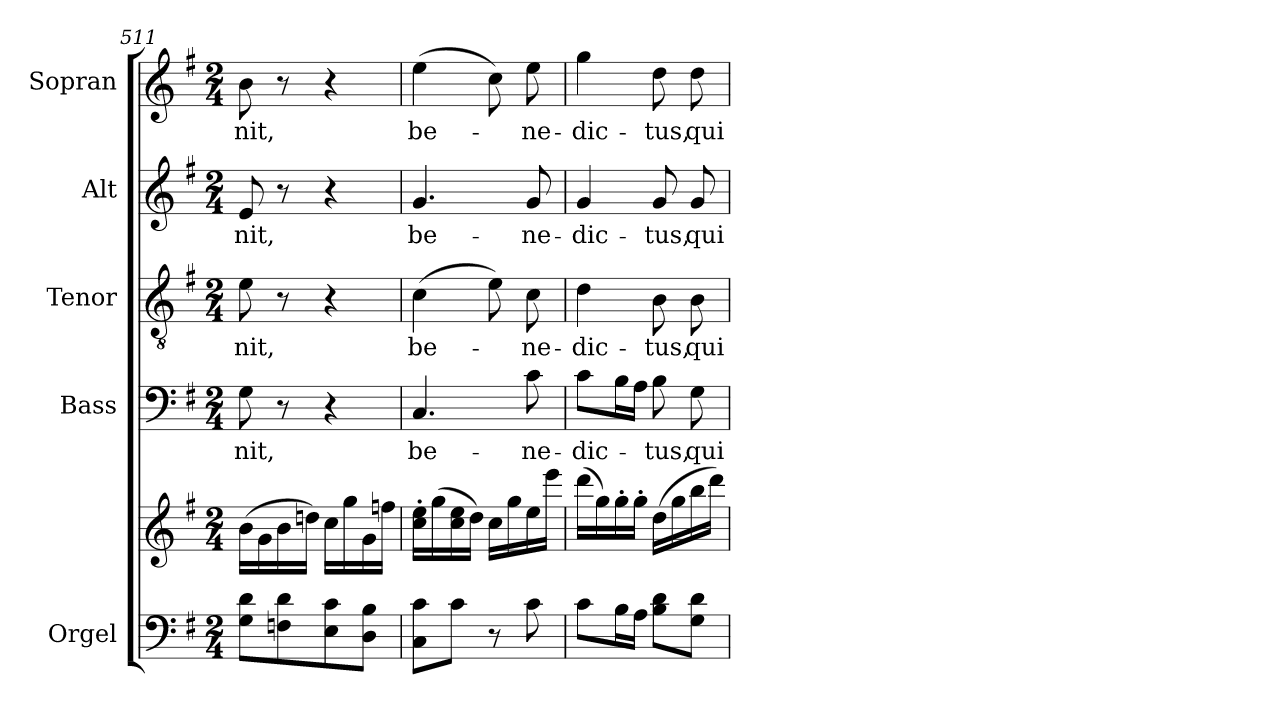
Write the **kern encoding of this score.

**kern	**kern	**kern	**text	**kern	**text	**kern	**text	**kern	**text
*part5	*part5	*part4	*part4	*part3	*part3	*part2	*part2	*part1	*part1
*staff6	*staff5	*staff4	*staff4	*staff3	*staff3	*staff2	*staff2	*staff1	*staff1
*I"Orgel	*	*I"Bass	*	*I"Tenor	*	*I"Alt	*	*I"Sopran	*
*I'Org.	*	*I'B.	*	*I'T.	*	*I'A.	*	*I'S.	*
*clefF4	*clefG2	*clefF4	*	*clefGv2	*	*clefG2	*	*clefG2	*
*k[f#]	*k[f#]	*k[f#]	*	*k[f#]	*	*k[f#]	*	*k[f#]	*
*G:	*G:	*G:	*	*G:	*	*G:	*	*G:	*
*M2/4	*M2/4	*M2/4	*	*M2/4	*	*M2/4	*	*M2/4	*
=511	=511	=511	=511	=511	=511	=511	=511	=511	=511
!	!	!	!LO:LY:b	!	!LO:LY:b	!	!LO:LY:b	!	!LO:LY:b
8G\ 8d\L	(>16b\LL	8G\	-nit,	8e\	-nit,	8e/	-nit,	8b\	-nit,
.	16g\	.	.	.	.	.	.	.	.
8Fn\ 8d\	16b\	8r	.	8r	.	8r	.	8r	.
.	16ddn\JJ)	.	.	.	.	.	.	.	.
8E\ 8c\	16cc\LL	4r	.	4r	.	4r	.	4r	.
.	16gg\	.	.	.	.	.	.	.	.
8D\ 8B\J	16g\	.	.	.	.	.	.	.	.
.	16ffn\JJ	.	.	.	.	.	.	.	.
=512	=512	=512	=512	=512	=512	=512	=512	=512	=512
!	!	!	!LO:LY:b	!	!LO:LY:b	!	!LO:LY:b	!	!LO:LY:b
8C\ 8c\L	16cc\'> 16ee\'>LL	4.C/	be-	(>4c\	be-	4.g/	be-	(>4ee\	be-
.	(>16gg\	.	.	.	.	.	.	.	.
8c\J	16cc\ 16ee\	.	.	.	.	.	.	.	.
.	16dd\JJ)	.	.	.	.	.	.	.	.
8r	16cc\LL	.	.	8e\)	.	.	.	8cc\)	.
.	16gg\	.	.	.	.	.	.	.	.
!	!	!	!LO:LY:b	!	!LO:LY:b	!	!LO:LY:b	!	!LO:LY:b
8c\	16ee\	8c\	-ne-	8c\	-ne-	8g/	-ne-	8ee\	-ne-
.	16eee\JJ	.	.	.	.	.	.	.	.
=513	=513	=513	=513	=513	=513	=513	=513	=513	=513
!	!	!	!LO:LY:b	!	!LO:LY:b	!	!LO:LY:b	!	!LO:LY:b
8c\L	(>16ddd\LL	8c\L	-dic-	4d\	-dic-	4g/	-dic-	4gg\	-dic-
.	16gg\)	.	.	.	.	.	.	.	.
16B\L	16gg'>\	16B\L	.	.	.	.	.	.	.
16A\JJ	16gg'>\JJ	16A\JJ	.	.	.	.	.	.	.
!	!	!	!LO:LY:b	!	!LO:LY:b	!	!LO:LY:b	!	!LO:LY:b
8B\ 8d\L	(>16dd\LL	8B\	-tus,	8B\	-tus,	8g/	-tus,	8dd\	-tus,
.	16gg\	.	.	.	.	.	.	.	.
!	!	!	!LO:LY:b	!	!LO:LY:b	!	!LO:LY:b	!	!LO:LY:b
8G\ 8d\J	16bb\	8G\	qui	8B\	qui	8g/	qui	8dd\	qui
.	16ddd\JJ)	.	.	.	.	.	.	.	.
=	=	=	=	=	=	=	=	=	=
*-	*-	*-	*-	*-	*-	*-	*-	*-	*-
